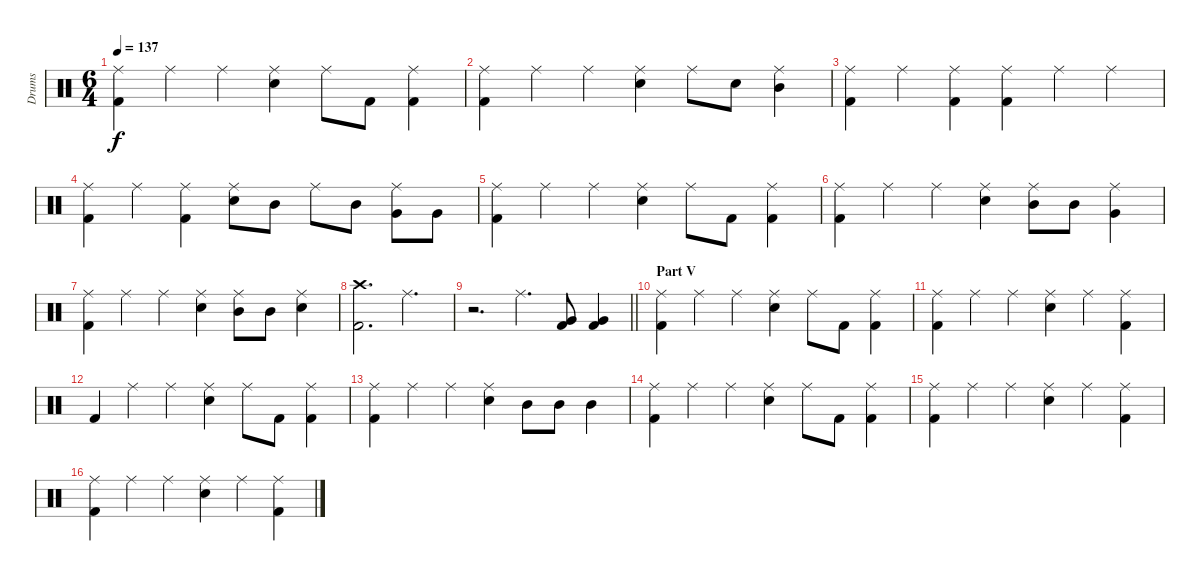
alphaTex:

\track ("Drums" "Drums") {instrument percussion}
\staff {score}
\articulation defaults
\ts (6 4)
\tempo 137
\clef neutral
\ks c
("Ride (middle)" "Kick (hit) 2").4{dy f} "Ride (middle)".4 "Ride (middle)".4 ("Ride (middle)" "Snare (hit) 2").4 "Ride (middle)".8 "Kick (hit) 2".8 ("Ride (middle)" "Kick (hit) 2").4 |
("Ride (middle)" "Kick (hit) 2").4 "Ride (middle)".4 "Ride (middle)".4 ("Ride (middle)" "Snare (hit) 2").4 "Ride (middle)".8 "Snare (hit) 2".8 ("Ride (middle)" "Mid Tom (hit)").4 |
("Ride (middle)" "Kick (hit) 2").4 "Ride (middle)".4 ("Ride (middle)" "Kick (hit) 2").4 ("Ride (middle)" "Kick (hit) 2").4 "Ride (middle)".4 "Ride (middle)".4 |
("Ride (middle)" "Kick (hit) 2").4 "Ride (middle)".4 ("Ride (middle)" "Kick (hit) 2").4 ("Ride (middle)" "Snare (hit) 2").8 "Mid Tom (hit)".8 "Ride (middle)".8 "Mid Tom (hit)".8 ("Ride (middle)" "Very Low Tom (hit)").8 "Very Low Tom (hit)".8 |
("Ride (middle)" "Kick (hit) 2").4 "Ride (middle)".4 "Ride (middle)".4 ("Ride (middle)" "Snare (hit) 2").4 "Ride (middle)".8 "Kick (hit) 2".8 ("Ride (middle)" "Kick (hit) 2").4 |
("Ride (middle)" "Kick (hit) 2").4 "Ride (middle)".4 "Ride (middle)".4 ("Ride (middle)" "Snare (hit) 2").4 ("Ride (middle)" "Mid Tom (hit)").8 "Mid Tom (hit)".8 ("Ride (middle)" "Very Low Tom (hit)").4 |
("Ride (middle)" "Kick (hit) 2").4 "Ride (middle)".4 "Ride (middle)".4 ("Ride (middle)" "Snare (hit) 2").4 ("Ride (middle)" "Mid Tom (hit)").8 "Mid Tom (hit)".8 ("Ride (middle)" "Snare (hit) 2").4 |
("Crash high (hit)" "Kick (hit) 2").2{d} "Ride (middle)".2{d} |
\barLineRight lightlight
r.2{d} "Ride (middle)".4{d} ("Very Low Tom (hit)" "Kick (hit) 2").8 ("Very Low Tom (hit)" "Kick (hit) 2").4 |
\section ("" "Part V")
("Ride (middle)" "Kick (hit) 2").4 "Ride (middle)".4 "Ride (middle)".4 ("Ride (middle)" "Snare (hit) 2").4 "Ride (middle)".8 "Kick (hit) 2".8 ("Ride (middle)" "Kick (hit) 2").4 |
("Ride (middle)" "Kick (hit) 2").4 "Ride (middle)".4 "Ride (middle)".4 ("Ride (middle)" "Snare (hit) 2").4 "Ride (middle)".4 ("Ride (middle)" "Kick (hit) 2").4 |
"Kick (hit) 2".4 "Ride (middle)".4 "Ride (middle)".4 ("Ride (middle)" "Snare (hit) 2").4 "Ride (middle)".8 "Kick (hit) 2".8 ("Ride (middle)" "Kick (hit) 2").4 |
("Ride (middle)" "Kick (hit) 2").4 "Ride (middle)".4 "Ride (middle)".4 ("Ride (middle)" "Snare (hit) 2").4 "Mid Tom (hit)".8 "Mid Tom (hit)".8 "Mid Tom (hit)".4 |
("Ride (middle)" "Kick (hit) 2").4 "Ride (middle)".4 "Ride (middle)".4 ("Ride (middle)" "Snare (hit) 2").4 "Ride (middle)".8 "Kick (hit) 2".8 ("Ride (middle)" "Kick (hit) 2").4 |
("Ride (middle)" "Kick (hit) 2").4 "Ride (middle)".4 "Ride (middle)".4 ("Ride (middle)" "Snare (hit) 2").4 "Ride (middle)".4 ("Ride (middle)" "Kick (hit) 2").4 |
("Ride (middle)" "Kick (hit) 2").4 "Ride (middle)".4 "Ride (middle)".4 ("Ride (middle)" "Snare (hit) 2").4 "Ride (middle)".4 ("Ride (middle)" "Kick (hit) 2").4
